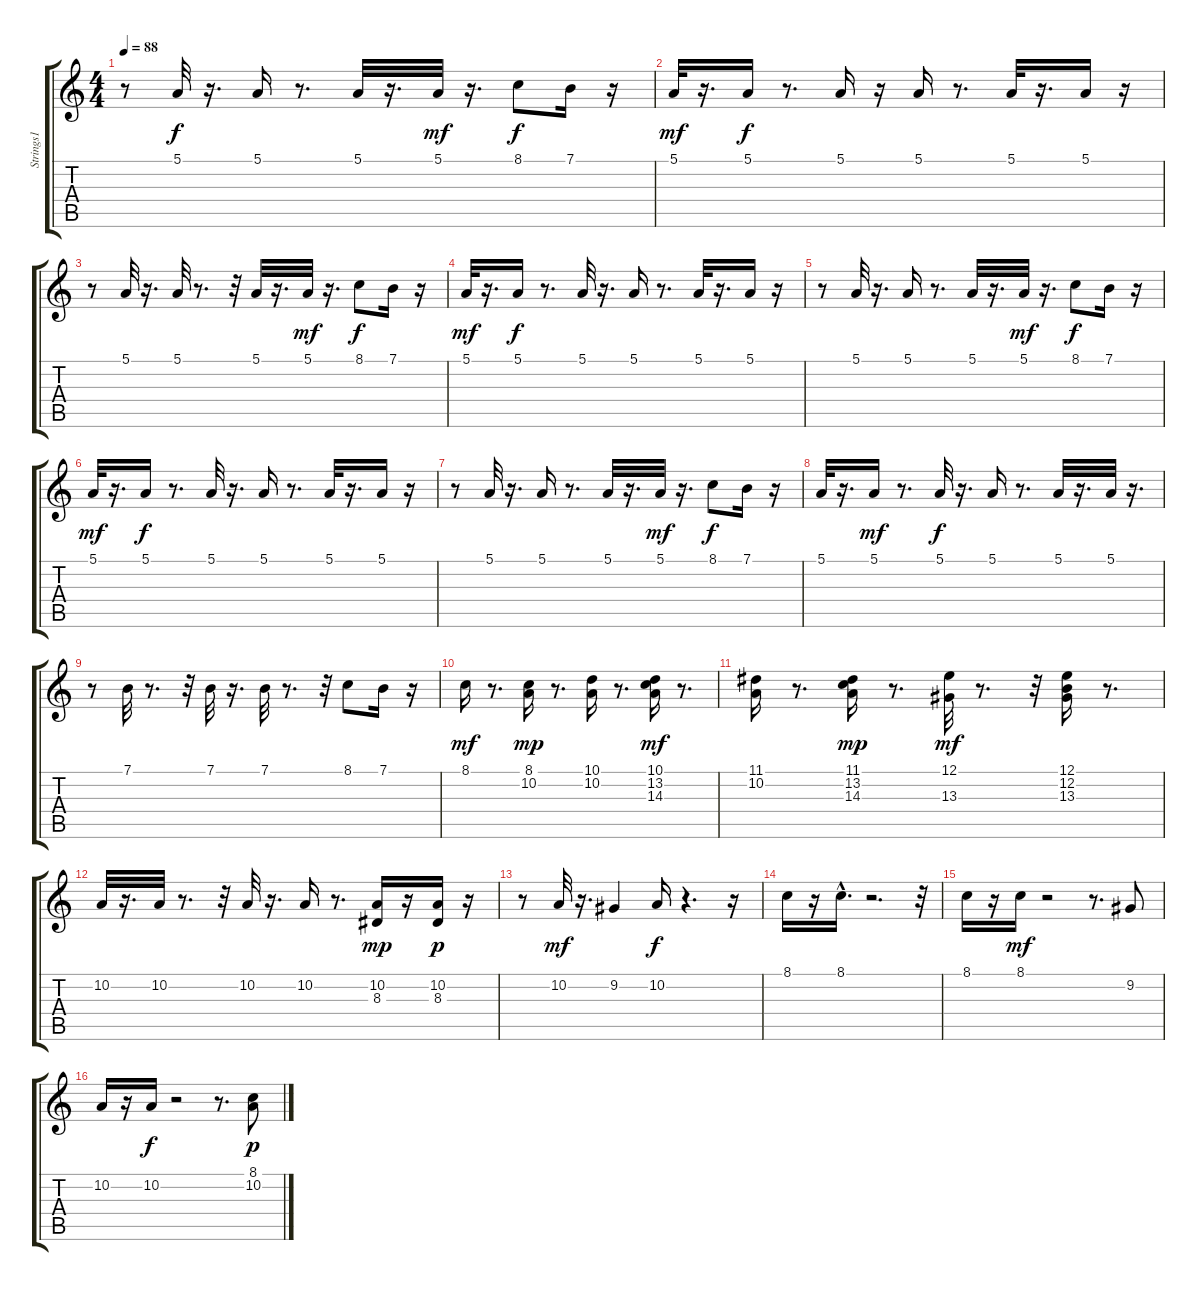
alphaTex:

\track ("Strings1" "Strings1") {instrument tremolostrings}
\staff {score tabs}
\tuning (E4 B3 G3 D3 A2 E2) {hide}
\ts (4 4)
\tempo 88
\clef g2
\ks c
r.8{dy f} 5.1.32 r.16{d} 5.1.16 r.8{d} 5.1.32 r.16{d} 5.1.32{dy mf} r.16{d} 8.1.8{dy f} 7.1.16 r.16 |
5.1.32{dy mf} r.16{d} 5.1.16{dy f} r.8{d} 5.1.16 r.16 5.1.16 r.8{d} 5.1.32 r.16{d} 5.1.16 r.16 |
r.8 5.1.32 r.16{d} 5.1.32 r.8{d} r.32 5.1.32 r.16{d} 5.1.32{dy mf} r.16{d} 8.1.8{dy f} 7.1.16 r.16 |
5.1.32{dy mf} r.16{d} 5.1.16{dy f} r.8{d} 5.1.32 r.16{d} 5.1.16 r.8{d} 5.1.32 r.16{d} 5.1.16 r.16 |
r.8 5.1.32 r.16{d} 5.1.16 r.8{d} 5.1.32 r.16{d} 5.1.32{dy mf} r.16{d} 8.1.8{dy f} 7.1.16 r.16 |
5.1.32{dy mf} r.16{d} 5.1.16{dy f} r.8{d} 5.1.32 r.16{d} 5.1.16 r.8{d} 5.1.32 r.16{d} 5.1.16 r.16 |
r.8 5.1.32 r.16{d} 5.1.16 r.8{d} 5.1.32 r.16{d} 5.1.32{dy mf} r.16{d} 8.1.8{dy f} 7.1.16 r.16 |
5.1.32 r.16{d} 5.1.16{dy mf} r.8{d} 5.1.32{dy f} r.16{d} 5.1.16 r.8{d} 5.1.32 r.16{d} 5.1.32 r.16{d} |
r.8 7.1.32 r.8{d} r.32 7.1.32 r.16{d} 7.1.32 r.8{d} r.32 8.1.8 7.1.16 r.16 |
8.1.16{dy mf} r.8{d} (8.1 10.2).16{dy mp} r.8{d} (10.1 10.2).16 r.8{d} (10.1 13.2 14.3).16{dy mf} r.8{d} |
(11.1 10.2).16 r.8{d} (11.1 13.2 14.3).16{dy mp} r.8{d} (12.1 13.3).32{dy mf} r.8{d} r.32 (12.1 12.2 13.3).16 r.8{d} |
10.2.32 r.16{d} 10.2.32 r.8{d} r.32 10.2.32 r.16{d} 10.2.16 r.8{d} (10.2 8.3).16{dy mp} r.16 (10.2 8.3).16{dy p} r.16 |
r.8 10.2.32{dy mf} r.16{d} 9.2.4 10.2.16{dy f} r.4{d} r.16 |
8.1.16 r.16 8.1{hac}.16{d} r.2{d} r.32 |
8.1.16 r.16 8.1.16{dy mf} r.2 r.8{d} 9.2.8 |
10.2.16 r.16 10.2.16{dy f} r.2 r.8{d} (8.1 10.2).8{dy p}
